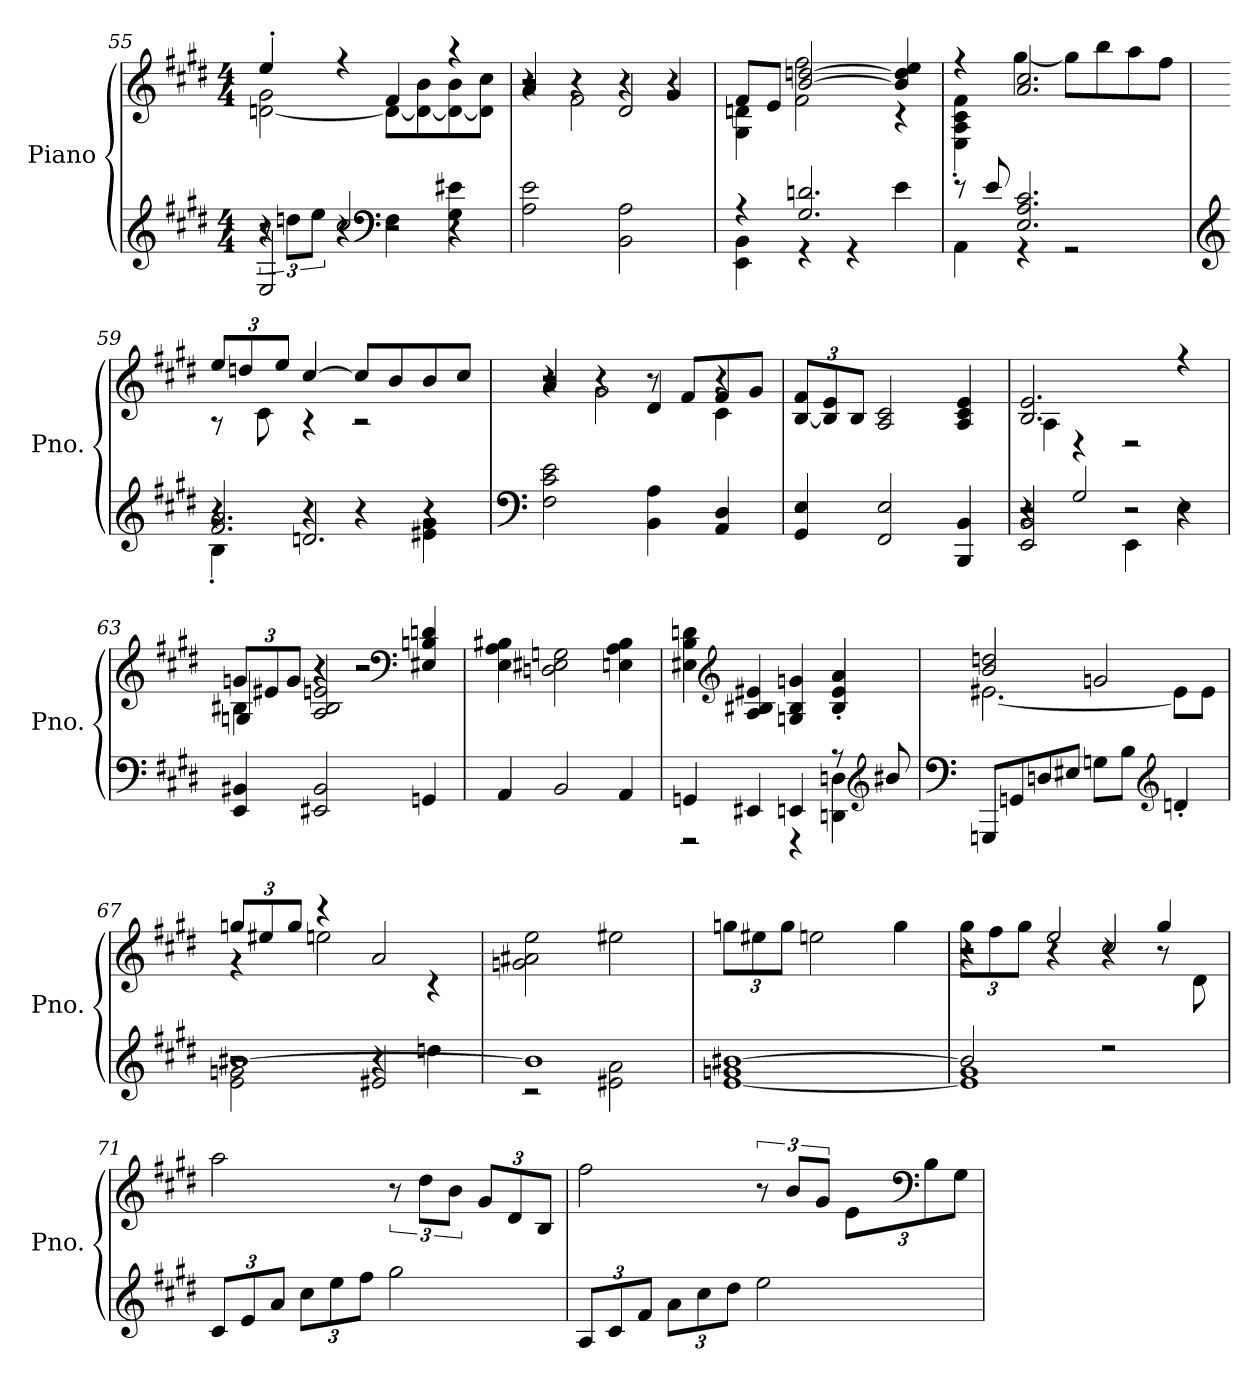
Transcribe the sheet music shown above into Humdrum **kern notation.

**kern	**kern
*part1	*part1
*staff2	*staff1
*I"Piano	*
*I'Pno.	*
*clefG2	*clefG2
*k[f#c#g#d#]	*k[f#c#g#d#]
*M4/4	*M4/4
=55	=55
*^	*^
*	*^	*	*
4r	12r	2E/	4ee'/	[2dn\ 2g#\
.	12ddn\L	.	.	.
.	12ee\J	.	.	.
2cc#/	4r	.	4r	.
*clefF4	*	*	*	*
.	4F#\	2r	4f#/	8d\L_
.	.	.	.	8d\_ 8b\
4r	4G#\ 4e#X\	.	4r	8d\_ 8b\
.	.	.	.	8d\] 8cc#\J
*v	*v	*v	*	*
=56	=56	=56
*	*	*^
2A\ 2e\	4a/	4r	2r
.	4r	2f#\	.
2BB\ 2A\	4r	.	2d#/
.	4g#/	4r	.
*	*	*v	*v
=57	=57	=57
*^	*	*
4r	4EE\ 4BB\	8f#/L	4G#\ 4dn\
.	.	8e/J	.
2.G#/ 2.dn/	4r	[2b/ [2ddn/	2f#\ 2ff#\
.	4r	.	.
.	4e\	4b/] 4dd/] 4ee/	4r
!!LO:LB:g=z	!!
=58	=58	=58	=58
8r	4AA\	4r	4E\' 4A\' 4c#\' 4f#\'
8e/	.	.	.
2.E/ 2.A/ 2.c#/	4r	2.a/ 2.cc#/	[4gg#\
.	2r	.	8gg#\L]
.	.	.	8bb\
.	.	.	8aa\
.	.	.	8ff#\J
*v	*v	*	*
=59	=59	=59
*clefG2	*	*
*^	*	*
*	*^	*	*
*	*	*	*Xbrackettup	*
2.f#/ 2.a/	4B'\	4r	12ee/L	8r
.	.	.	12ddn/	.
.	.	.	.	8c#\
.	.	.	12ee/J	.
.	4r	2.dn/	[4cc#/	4r
.	4r	.	8cc#/L]	2r
.	.	.	8b/	.
4r	4e#X\ 4g#\	.	8b/	.
.	.	.	8cc#/J	.
*v	*v	*v	*	*
*	*v	*v
=60	=60
*clefF4	*
*	*^
*	*	*^
2F#\ 2c#\ 2e\	4a/	4r	2r
.	4r	2g#\	.
4BB\ 4A\	8r	.	4d#/
.	8f#/L	.	.
4AA/ 4D#/	8f#/	4c#\	4r
.	8g#/J	.	.
*	*v	*v	*v
=61	=61
4GG#/ 4E/	[12B/ 12f#/L
.	12B/] 12e/
.	12B/J
2FF#/ 2E/	2A/ 2c#/
4BBB/ 4BB/	4A/ 4c#/ 4e/
!!LO:LB:g=z
=62	=62
*^	*^
*	*^	*	*
4r	2r	2EE/ 2BB/	2.B/ 2.e/	4A\
2G#/	.	.	.	4r
.	4EE\	2r	.	2r
4r	4E\	.	4r	.
*v	*v	*v	*	*
=63	=63	=63
*	*	*^
4EE/ 4BB#X/	12gn/L	4B#X\	4Gn/
.	12e#X/	.	.
.	12g/J	.	.
2EE#X/ 2BB#/	2A/ 2B#/ 2en/	4r	4r
.	.	2r	2r
*	*clefF4	*	*
4GGn/	4E#X/ 4Bn/ 4dn/	.	.
*	*v	*v	*v
=64	=64
4AA/	4E\ 4A\ 4B#X\
2BB/	2Dn\ 2E#X\ 2Gn\
4AA/	4En\ 4A\ 4B#\
=65	=65
*^	*
4GGn/	2r	4E#X\ 4B\ 4dn\
*	*	*clefG2
4EE#X/	.	4A/ 4B#X/ 4e#X/
4EEn/	4r	4Gn/ 4B#/ 4gn/
8r	4DDn\ 4Dn\	4B#/' 4e#/' 4a/'
*clefG2	*	*
8b#X/	.	.
*v	*v	*
!!LO:LB:g=z
=66	=66
*clefF4	*
*	*^
8GGGn/L	2b/ 2ddn/	[2.e#X\
8GGn/	.	.
8Dn/	.	.
8E#X/J	.	.
8Gn\L	2gn/	.
8B\J	.	.
*clefG2	*	*
4dn'/	.	8e#\L]
.	.	8e#\J
=67	=67	=67
*^	*	*
*	*^	*	*
[1b#X	2e\ 2gn\	2r	12ggn/L	4r
.	.	.	12ee#X/	.
.	.	.	12gg/J	.
.	.	.	4r	2een\
.	4r	2e#X/	2a/	.
.	4ddn\	.	.	4r
*	*v	*v	*	*
*	*	*v	*v
=68	=68	=68
1b#]	2r	2gn\ 2a#X\ 2ee\
.	2e#X\ 2a\	2ee#X\
=69	=69	=69
1gn [1b#X	[1e	12ggn\L
.	.	12ee#X\
.	.	12gg\J
.	.	2een\
.	.	4gg\
!!LO:LB:g=z
=70	=70	=70
*	*	*^
*	*	*	*^
2b#/]	1e] 1g#	4r	12gg#\L	2r
.	.	.	12ff#\	.
.	.	.	12gg#\J	.
.	.	2ee/	4r	.
2r	.	.	4r	2cc#/
.	.	4gg#/	8r	.
.	.	.	8d#\	.
*v	*v	*	*	*
*	*v	*v	*v
=71	=71
*Xbrackettup	*
12c#/L	2aa\
12e/	.
12a/J	.
12cc#\L	.
12ee\	.
12ff#\J	.
*	*brackettup
2gg#\	12r
.	12dd#\L
.	12b\J
*	*Xbrackettup
.	12g#/L
.	12d#/
.	12B/J
=72	=72
12A/L	2ff#\
12c#/	.
12f#/J	.
12a\L	.
12cc#\	.
12dd#\J	.
*	*brackettup
2ee\	12r
.	12b/L
.	12g#/J
*	*Xbrackettup
.	12e\L
*	*clefF4
.	12B\
.	12G#\J
=	=
*-	*-
